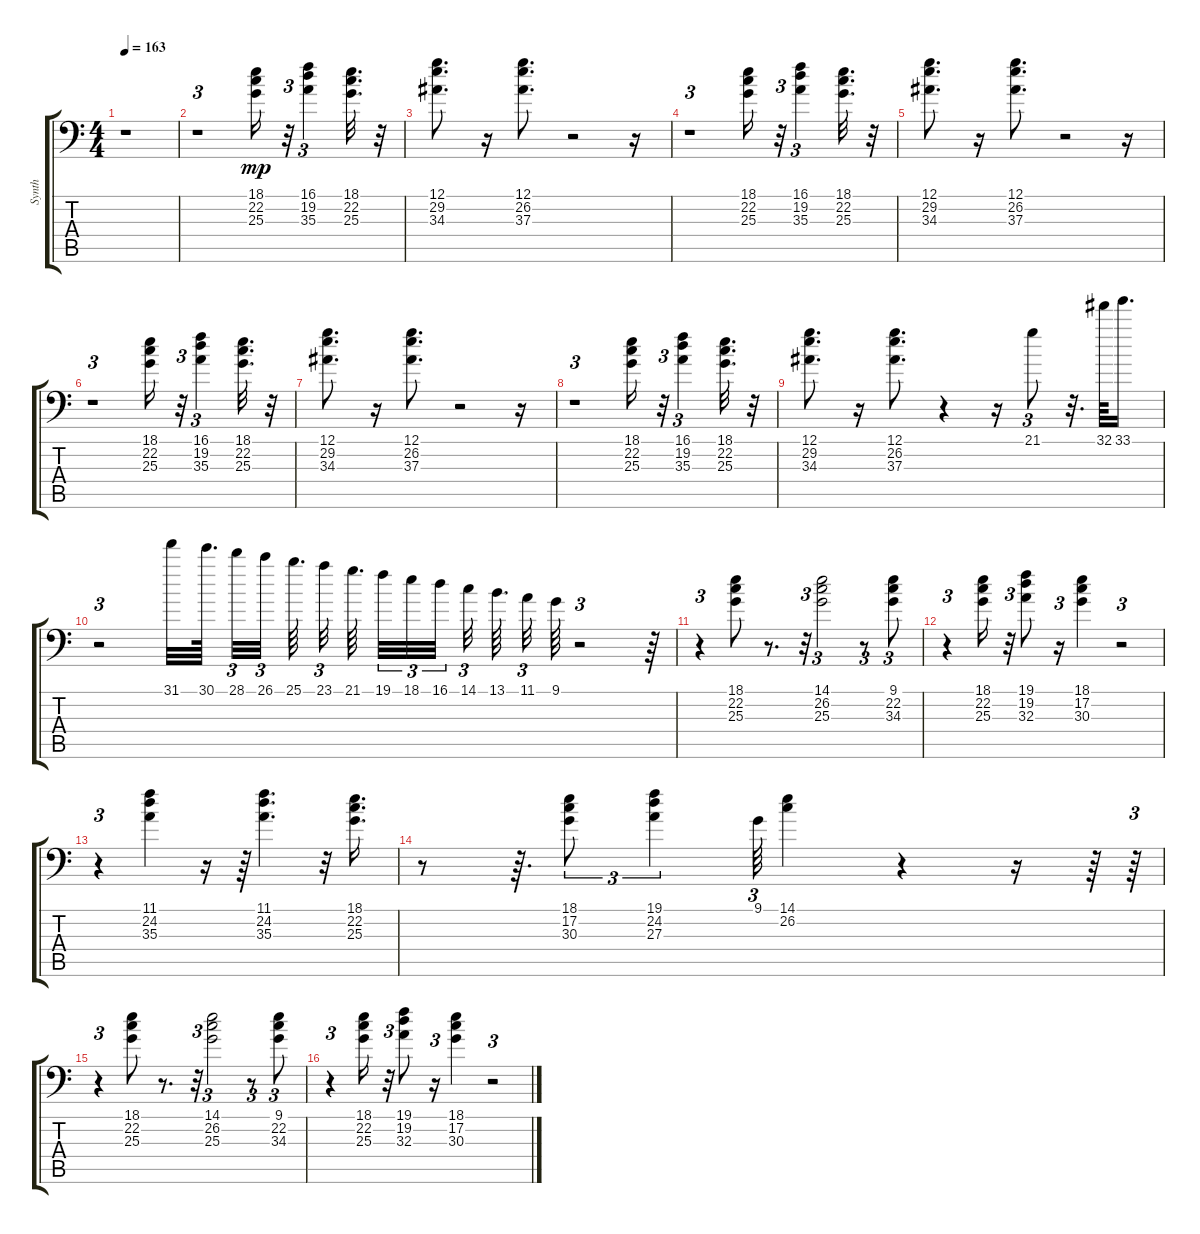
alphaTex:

\track ("Synth" "Synth") {instrument rockorgan}
\staff {score tabs}
\tuning (Bb3 D3 Gb2 Bb1 D1 Gb0 Bb-1) {hide}
\ts (4 4)
\tempo 163
\clef f4
\ks c
r.1{dy mp instrument rockorgan} |
r.1{tu (3 2)} (18.1 22.2 25.3).16 r.32{tu (3 2)} (16.1 19.2 35.3).4{tu (3 2)} (18.1 22.2 25.3).32{d} r.32 |
(12.1 29.2 34.3).8{d} r.16 (12.1 26.2 37.3).8{d} r.2 r.16 |
r.1{tu (3 2)} (18.1 22.2 25.3).16 r.32{tu (3 2)} (16.1 19.2 35.3).4{tu (3 2)} (18.1 22.2 25.3).32{d} r.32 |
(12.1 29.2 34.3).8{d} r.16 (12.1 26.2 37.3).8{d} r.2 r.16 |
r.1{tu (3 2)} (18.1 22.2 25.3).16 r.32{tu (3 2)} (16.1 19.2 35.3).4{tu (3 2)} (18.1 22.2 25.3).32{d} r.32 |
(12.1 29.2 34.3).8{d} r.16 (12.1 26.2 37.3).8{d} r.2 r.16 |
r.1{tu (3 2)} (18.1 22.2 25.3).16 r.32{tu (3 2)} (16.1 19.2 35.3).4{tu (3 2)} (18.1 22.2 25.3).32{d} r.32 |
(12.1 29.2 34.3).8{d} r.16 (12.1 26.2 37.3).8{d} r.4 r.16 21.1.8{tu (3 2)} r.32{d} 32.1.64 33.1.16{d} |
r.2{tu (3 2)} 31.1.32 30.1.64{d} 28.1.32{tu (3 2)} 26.1.32{tu (3 2)} 25.1.64{d} 23.1.32{tu (3 2)} 21.1.64{d} 19.1.32{tu (3 2)} 18.1.32{tu (3 2)} 16.1.32{tu (3 2)} 14.1.32{tu (3 2)} 13.1.64{d} 11.1.32{tu (3 2)} 9.1.64 r.2{tu (3 2)} r.64 |
r.4{tu (3 2)} (18.1 22.2 25.3).8 r.8{d} r.32{tu (3 2)} (14.1 26.2 25.3).2{tu (3 2)} r.8{tu (3 2)} (9.1 22.2 34.3).8{tu (3 2)} |
r.4{tu (3 2)} (18.1 22.2 25.3).16 r.32{tu (3 2)} (19.1 19.2 32.3).8 r.16{tu (3 2)} (18.1 17.2 30.3).4 r.2{tu (3 2)} |
r.4{tu (3 2)} (11.1 24.2 35.3).4 r.16 r.64 (11.1 24.2 35.3).4{d} r.32 (18.1 22.2 25.3).16{d} |
r.8 r.64{d} (18.1 17.2 30.3).8{tu (3 2)} (19.1 24.2 27.3).4{tu (3 2)} 9.1.64{tu (3 2)} (14.1 26.2).4 r.4 r.16 r.64 r.64{tu (3 2)} |
r.4{tu (3 2)} (18.1 22.2 25.3).8 r.8{d} r.32{tu (3 2)} (14.1 26.2 25.3).2{tu (3 2)} r.8{tu (3 2)} (9.1 22.2 34.3).8{tu (3 2)} |
r.4{tu (3 2)} (18.1 22.2 25.3).16 r.32{tu (3 2)} (19.1 19.2 32.3).8 r.16{tu (3 2)} (18.1 17.2 30.3).4 r.2{tu (3 2)}
